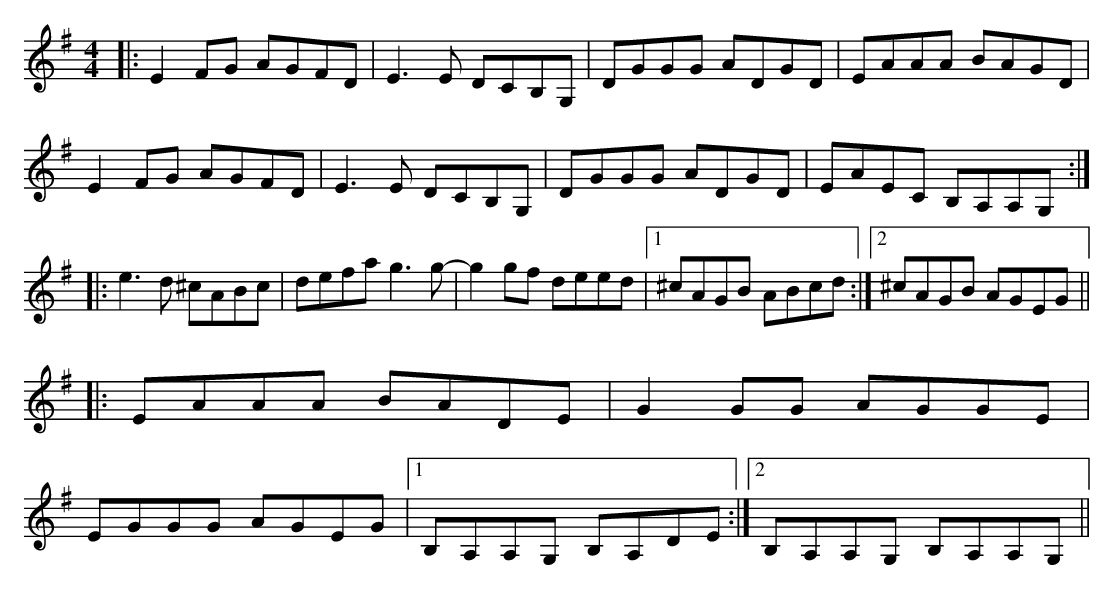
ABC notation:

X:1
M:4/4
K:Ador
|:E2 FG AGFD|E3 E DCB,G,|DGGG ADGD|EAAA BAGD|
E2 FG AGFD|E3 E DCB,G,|DGGG ADGD|EAEC B,A,A,G,:|
|:e3 d ^cABc|defa g3 g-|g2 gf deed|1 ^cAGB ABcd:|2 ^cAGB AGEG||
|:EAAA BADE|G2 GG AGGE|
EGGG AGEG|1 B,A,A,G, B,A,DE:|2 B,A,A,G, B,A,A,G,||
